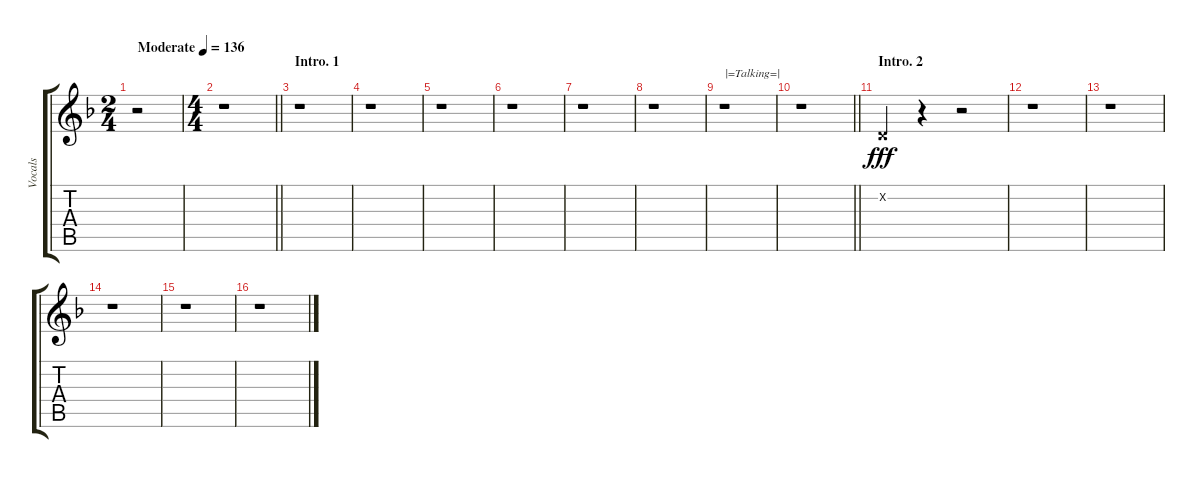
\track ("Vocals" "Vocals") {instrument voiceoohs}
\staff {score tabs}
\tuning (E4 B3 G3 D3 A2 E2) {hide}
\ts (2 4)
\tempo (136 "Moderate")
\clef g2
\ks f
r.2{dy fff instrument voiceoohs} |
\ts (4 4)
\barLineRight lightlight
r.1 |
\section ("" "Intro. 1")
r.1 |
r.1 |
r.1 |
r.1 |
r.1 |
r.1 |
r.1{txt "|=Talking=|"} |
\barLineRight lightlight
r.1 |
\section ("" "Intro. 2")
3.2{x}.4 r.4 r.2 |
r.1 |
r.1 |
r.1 |
r.1 |
r.1
